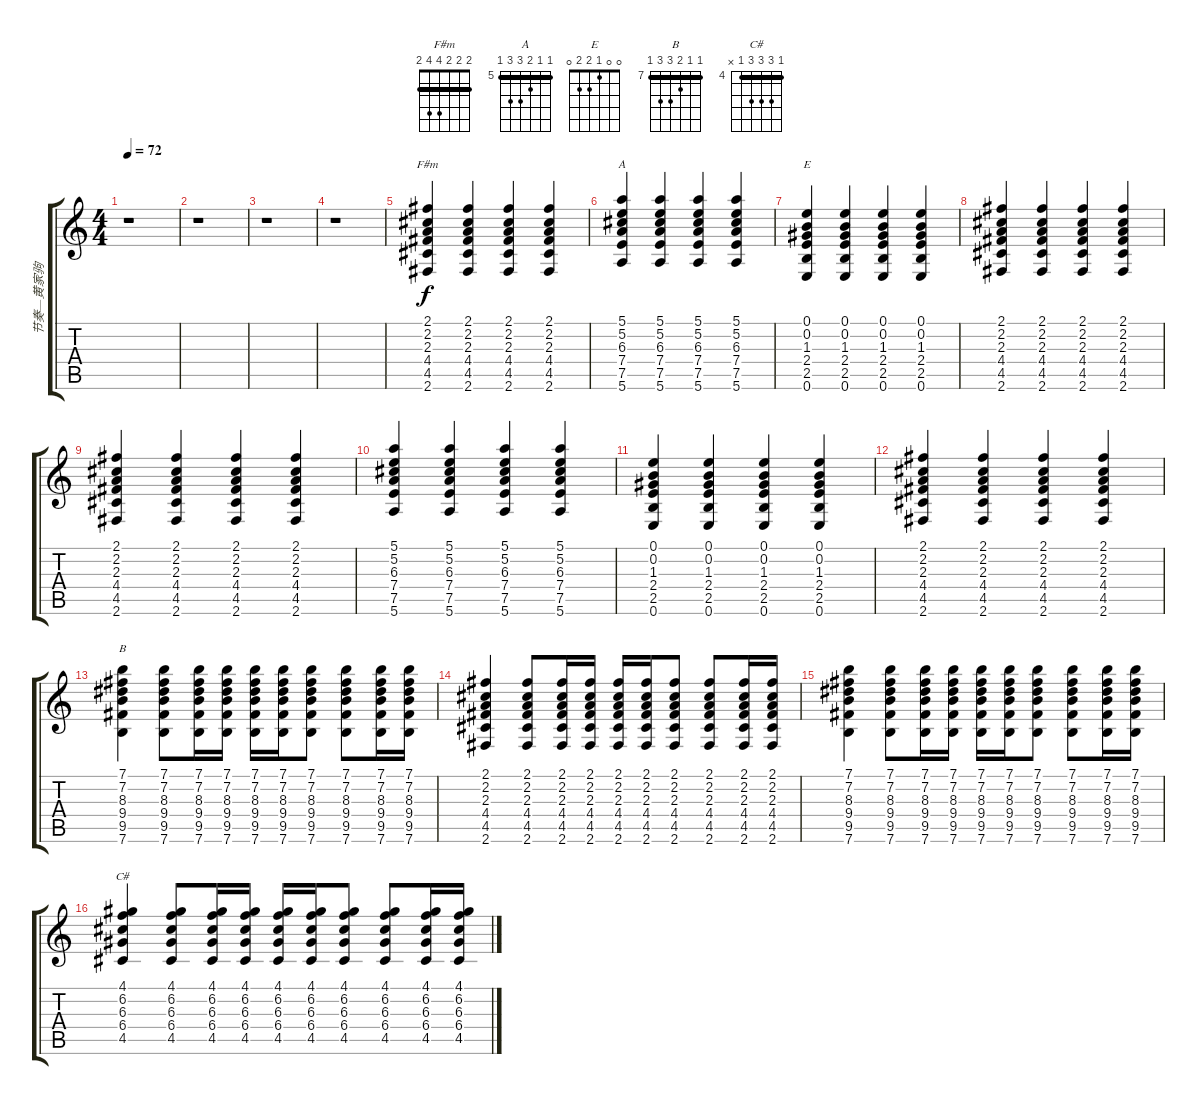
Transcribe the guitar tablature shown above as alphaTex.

\track ("节奏—黄家驹" "节奏—黄家驹") {instrument acousticguitarsteel}
\staff {score tabs}
\tuning (E4 B3 G3 D3 A2 E2) {hide}
\chord ("F#m" 2 2 2 4 4 2) {barre 2}
\chord ("A" 5 5 6 7 7 5) {firstfret 5 barre 5}
\chord ("E" 0 0 1 2 2 0)
\chord ("B" 7 7 8 9 9 7) {firstfret 7 barre 7}
\chord ("C#" 4 6 6 6 4 x) {firstfret 4 barre 4}
\ts (4 4)
\tempo 72
\clef g2
\ks c
r.1{dy f instrument acousticguitarsteel} |
r.1 |
r.1 |
r.1 |
(2.1 2.2 2.3 4.4 4.5 2.6).4{ch "F#m"} (2.1 2.2 2.3 4.4 4.5 2.6).4 (2.1 2.2 2.3 4.4 4.5 2.6).4 (2.1 2.2 2.3 4.4 4.5 2.6).4 |
(5.1 5.2 6.3 7.4 7.5 5.6).4{ch "A"} (5.1 5.2 6.3 7.4 7.5 5.6).4 (5.1 5.2 6.3 7.4 7.5 5.6).4 (5.1 5.2 6.3 7.4 7.5 5.6).4 |
(0.1 0.2 1.3 2.4 2.5 0.6).4{ch "E"} (0.1 0.2 1.3 2.4 2.5 0.6).4 (0.1 0.2 1.3 2.4 2.5 0.6).4 (0.1 0.2 1.3 2.4 2.5 0.6).4 |
(2.1 2.2 2.3 4.4 4.5 2.6).4 (2.1 2.2 2.3 4.4 4.5 2.6).4 (2.1 2.2 2.3 4.4 4.5 2.6).4 (2.1 2.2 2.3 4.4 4.5 2.6).4 |
(2.1 2.2 2.3 4.4 4.5 2.6).4 (2.1 2.2 2.3 4.4 4.5 2.6).4 (2.1 2.2 2.3 4.4 4.5 2.6).4 (2.1 2.2 2.3 4.4 4.5 2.6).4 |
(5.1 5.2 6.3 7.4 7.5 5.6).4 (5.1 5.2 6.3 7.4 7.5 5.6).4 (5.1 5.2 6.3 7.4 7.5 5.6).4 (5.1 5.2 6.3 7.4 7.5 5.6).4 |
(0.1 0.2 1.3 2.4 2.5 0.6).4 (0.1 0.2 1.3 2.4 2.5 0.6).4 (0.1 0.2 1.3 2.4 2.5 0.6).4 (0.1 0.2 1.3 2.4 2.5 0.6).4 |
(2.1 2.2 2.3 4.4 4.5 2.6).4 (2.1 2.2 2.3 4.4 4.5 2.6).4 (2.1 2.2 2.3 4.4 4.5 2.6).4 (2.1 2.2 2.3 4.4 4.5 2.6).4 |
(7.1 7.2 8.3 9.4 9.5 7.6).4{ch "B"} (7.1 7.2 8.3 9.4 9.5 7.6).8 (7.1 7.2 8.3 9.4 9.5 7.6).16 (7.1 7.2 8.3 9.4 9.5 7.6).16 (7.1 7.2 8.3 9.4 9.5 7.6).16 (7.1 7.2 8.3 9.4 9.5 7.6).16 (7.1 7.2 8.3 9.4 9.5 7.6).8 (7.1 7.2 8.3 9.4 9.5 7.6).8 (7.1 7.2 8.3 9.4 9.5 7.6).16 (7.1 7.2 8.3 9.4 9.5 7.6).16 |
(2.1 2.2 2.3 4.4 4.5 2.6).4 (2.1 2.2 2.3 4.4 4.5 2.6).8 (2.1 2.2 2.3 4.4 4.5 2.6).16 (2.1 2.2 2.3 4.4 4.5 2.6).16 (2.1 2.2 2.3 4.4 4.5 2.6).16 (2.1 2.2 2.3 4.4 4.5 2.6).16 (2.1 2.2 2.3 4.4 4.5 2.6).8 (2.1 2.2 2.3 4.4 4.5 2.6).8 (2.1 2.2 2.3 4.4 4.5 2.6).16 (2.1 2.2 2.3 4.4 4.5 2.6).16 |
(7.1 7.2 8.3 9.4 9.5 7.6).4 (7.1 7.2 8.3 9.4 9.5 7.6).8 (7.1 7.2 8.3 9.4 9.5 7.6).16 (7.1 7.2 8.3 9.4 9.5 7.6).16 (7.1 7.2 8.3 9.4 9.5 7.6).16 (7.1 7.2 8.3 9.4 9.5 7.6).16 (7.1 7.2 8.3 9.4 9.5 7.6).8 (7.1 7.2 8.3 9.4 9.5 7.6).8 (7.1 7.2 8.3 9.4 9.5 7.6).16 (7.1 7.2 8.3 9.4 9.5 7.6).16 |
(4.1 6.2 6.3 6.4 4.5).4{ch "C#"} (4.1 6.2 6.3 6.4 4.5).8 (4.1 6.2 6.3 6.4 4.5).16 (4.1 6.2 6.3 6.4 4.5).16 (4.1 6.2 6.3 6.4 4.5).16 (4.1 6.2 6.3 6.4 4.5).16 (4.1 6.2 6.3 6.4 4.5).8 (4.1 6.2 6.3 6.4 4.5).8 (4.1 6.2 6.3 6.4 4.5).16 (4.1 6.2 6.3 6.4 4.5).16
